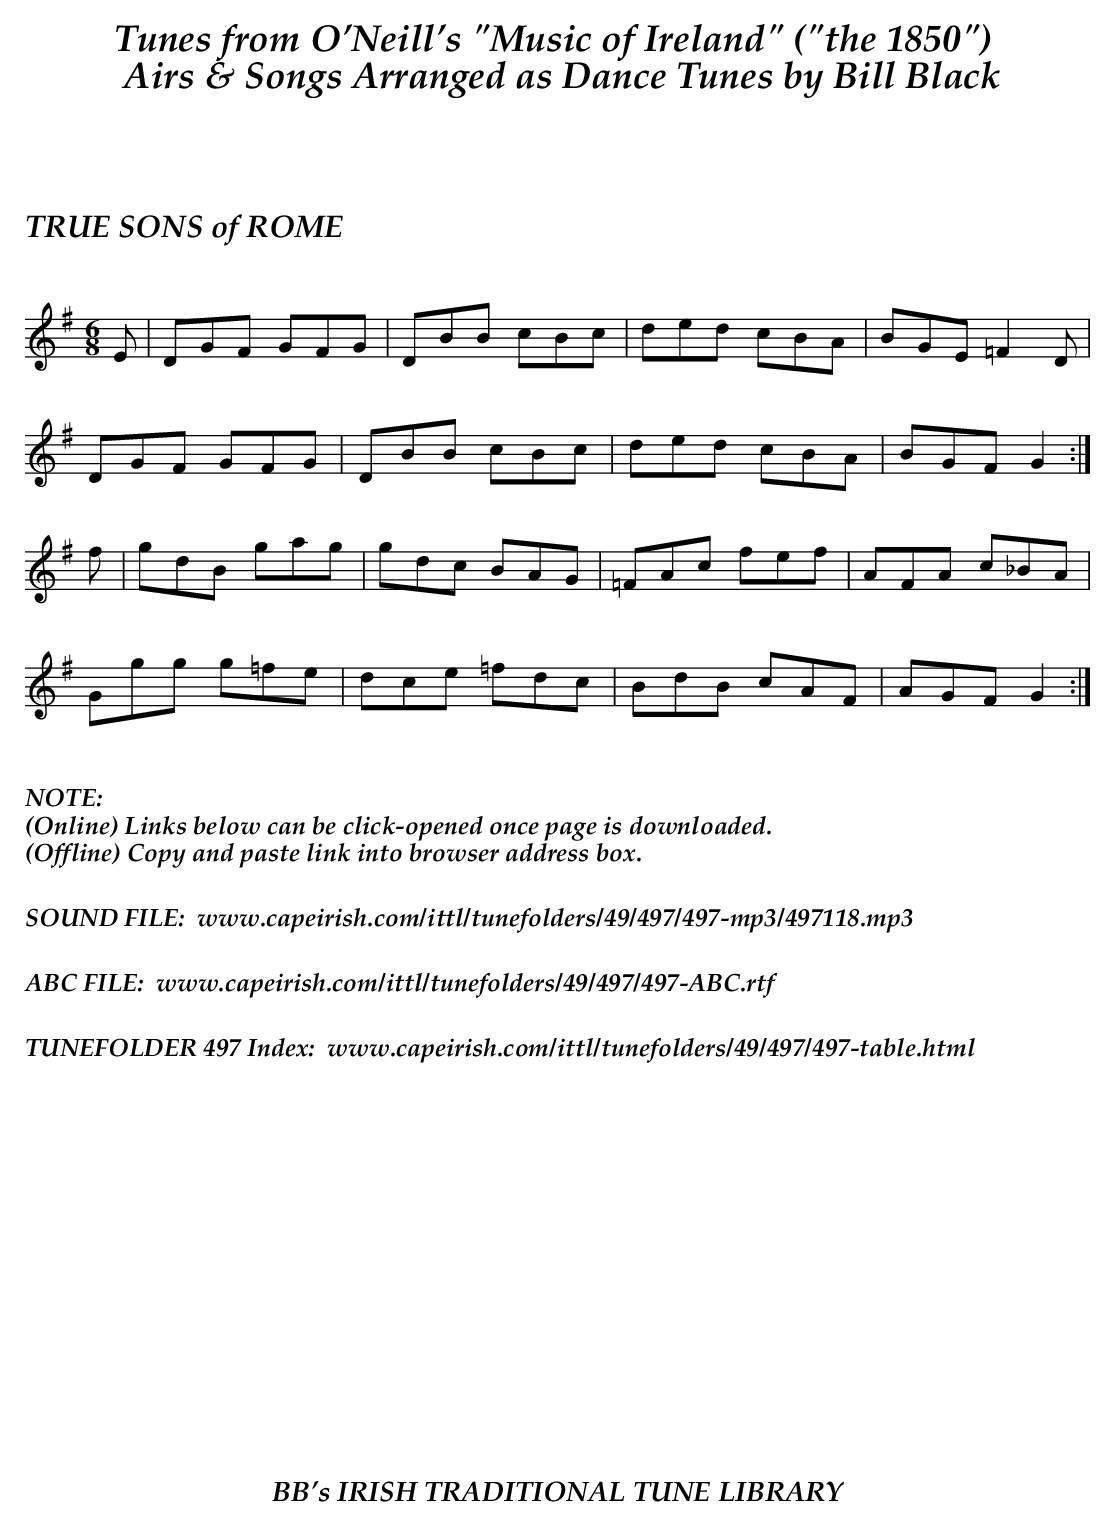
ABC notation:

X:1
T:TRUE SONS of ROME
M:6/8
L:1/8
K:G
E|DGF GFG|DBB cBc|ded cBA|BGE =F2D|
DGF GFG|DBB cBc|ded cBA|BGF G2 :|
f|gdB gag|gdc BAG|=FAc fef|AFA c_BA|
Ggg g=fe|dce =fdc|BdB cAF|AGF G2:|
%%vskip .3in
%%textoption left
%%textfont "Palatino-BoldItalic" 16
%%begintext
%%NOTE:
(Online) Links below can be click-opened once page is downloaded.
(Offline) Copy and paste link into browser address box.
%%
%%
SOUND FILE:  www.capeirish.com/ittl/tunefolders/49/497/497-mp3/497118.mp3
%%
%%
ABC FILE:  www.capeirish.com/ittl/tunefolders/49/497/497-ABC.rtf
%%
%%
TUNEFOLDER 497 Index:  www.capeirish.com/ittl/tunefolders/49/497/497-table.html
